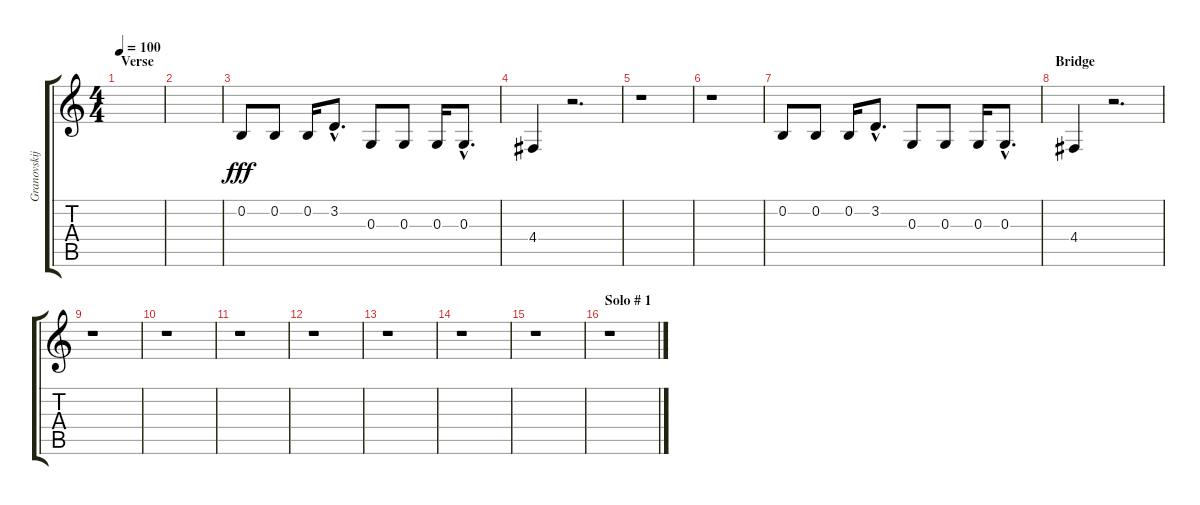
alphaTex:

\track ("Granovskij chant" "Granovskij") {instrument baritonesax}
\staff {score tabs}
\tuning (E4 B3 G3 D3 A2 E2) {hide}
\ts (4 4)
\section ("" "Verse")
\tempo 100
\clef g2
\ks c
|
|
0.2.8{dy fff} 0.2.8 0.2.16 3.2{hac}.8{d} 0.3.8 0.3.8 0.3.16 0.3{hac}.8{d} |
4.4.4 r.2{d} |
r.1 |
r.1 |
0.2.8 0.2.8 0.2.16 3.2{hac}.8{d} 0.3.8 0.3.8 0.3.16 0.3{hac}.8{d} |
\section ("" "Bridge")
4.4.4 r.2{d} |
r.1 |
r.1 |
r.1 |
r.1 |
r.1 |
r.1 |
r.1 |
\section ("" "Solo # 1")
r.1
